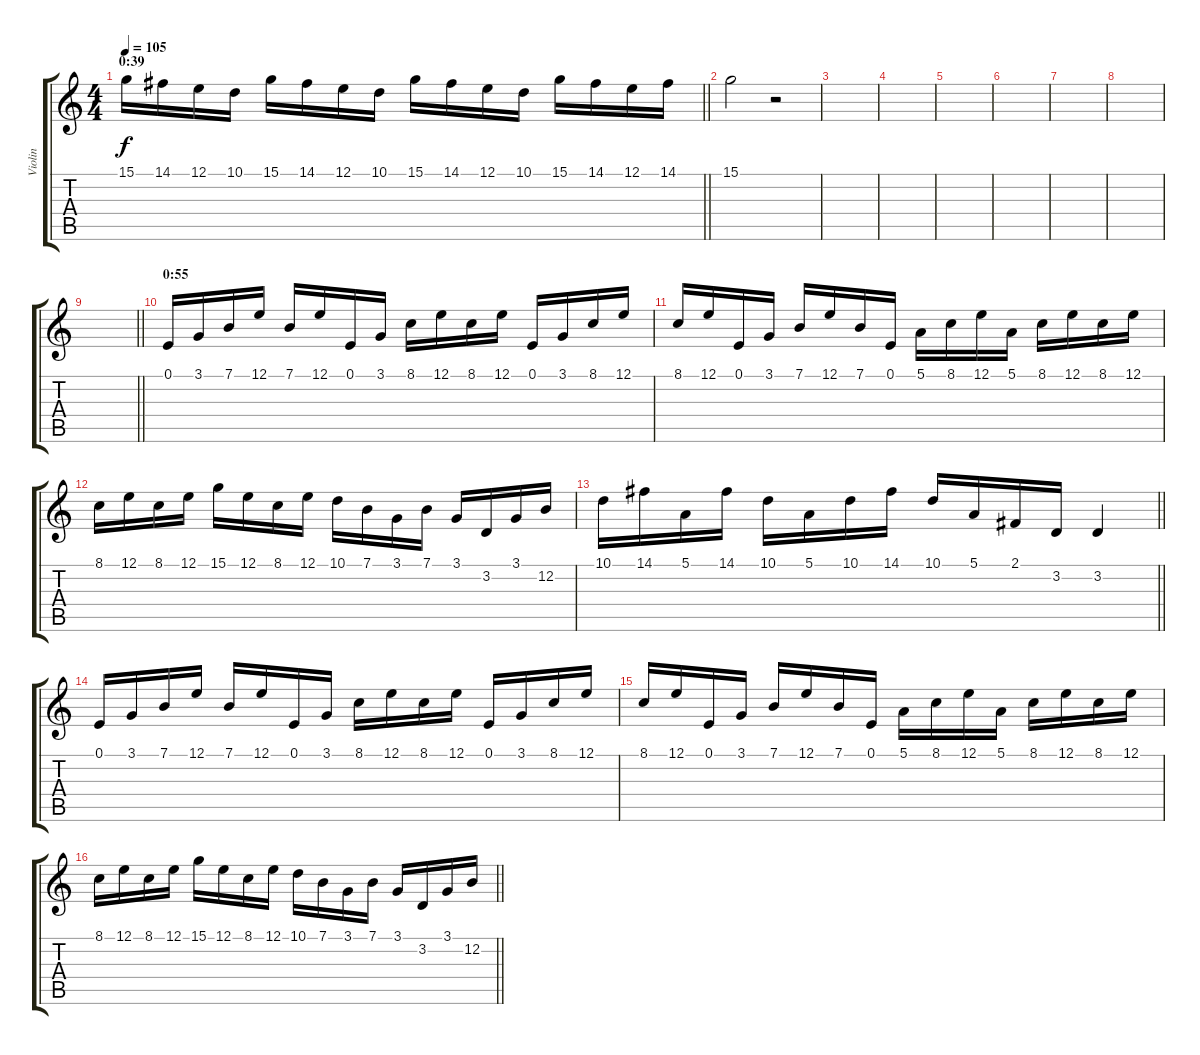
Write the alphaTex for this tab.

\track ("Violin" "Violin") {instrument violin}
\staff {score tabs}
\tuning (E4 B3 G3 D3 A2 E2) {hide}
\ts (4 4)
\section ("" "0:39")
\tempo 105
\clef g2
\barLineRight lightlight
\ks c
15.1.16{dy f} 14.1.16 12.1.16 10.1.16 15.1.16 14.1.16 12.1.16 10.1.16 15.1.16 14.1.16 12.1.16 10.1.16 15.1.16 14.1.16 12.1.16 14.1.16 |
15.1.2 r.2 |
|
|
|
|
|
|
\barLineRight lightlight
|
\section ("" "0:55")
0.1.16{volume 7} 3.1.16 7.1.16 12.1.16 7.1.16 12.1.16 0.1.16 3.1.16 8.1.16 12.1.16 8.1.16 12.1.16 0.1.16 3.1.16 8.1.16 12.1.16 |
8.1.16 12.1.16 0.1.16 3.1.16 7.1.16 12.1.16 7.1.16 0.1.16 5.1.16 8.1.16 12.1.16 5.1.16 8.1.16 12.1.16 8.1.16 12.1.16 |
8.1.16 12.1.16 8.1.16 12.1.16 15.1.16 12.1.16 8.1.16 12.1.16 10.1.16 7.1.16 3.1.16 7.1.16 3.1.16 3.2.16 3.1.16 12.2.16 |
\barLineRight lightlight
10.1.16 14.1.16 5.1.16 14.1.16 10.1.16 5.1.16 10.1.16 14.1.16 10.1.16 5.1.16 2.1.16 3.2.16 3.2.4 |
0.1.16 3.1.16 7.1.16 12.1.16 7.1.16 12.1.16 0.1.16 3.1.16 8.1.16 12.1.16 8.1.16 12.1.16 0.1.16 3.1.16 8.1.16 12.1.16 |
8.1.16 12.1.16 0.1.16 3.1.16 7.1.16 12.1.16 7.1.16 0.1.16 5.1.16 8.1.16 12.1.16 5.1.16 8.1.16 12.1.16 8.1.16 12.1.16 |
\barLineRight lightlight
8.1.16 12.1.16 8.1.16 12.1.16 15.1.16 12.1.16 8.1.16 12.1.16 10.1.16 7.1.16 3.1.16 7.1.16 3.1.16 3.2.16 3.1.16 12.2.16
